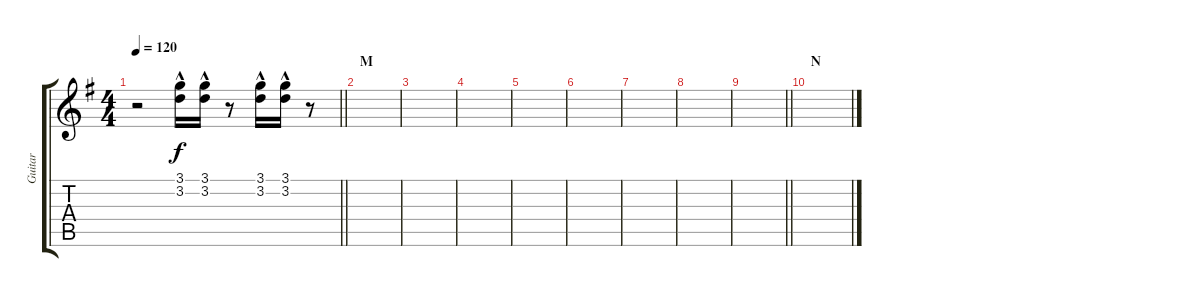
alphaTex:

\track ("Guitar" "Guitar") {instrument overdrivenguitar}
\staff {score tabs}
\tuning (E4 B3 G3 D3 A2 E2) {hide}
\ts (4 4)
\tempo 120
\clef g2
\barLineRight lightlight
\ks g
r.2{dy f} (3.1{hac} 3.2{hac}).16 (3.1{hac} 3.2{hac}).16 r.8 (3.1{hac} 3.2{hac}).16 (3.1{hac} 3.2{hac}).16 r.8 |
\section ("" "M")
|
|
|
|
|
|
|
\barLineRight lightlight
|
\section ("" "N")
